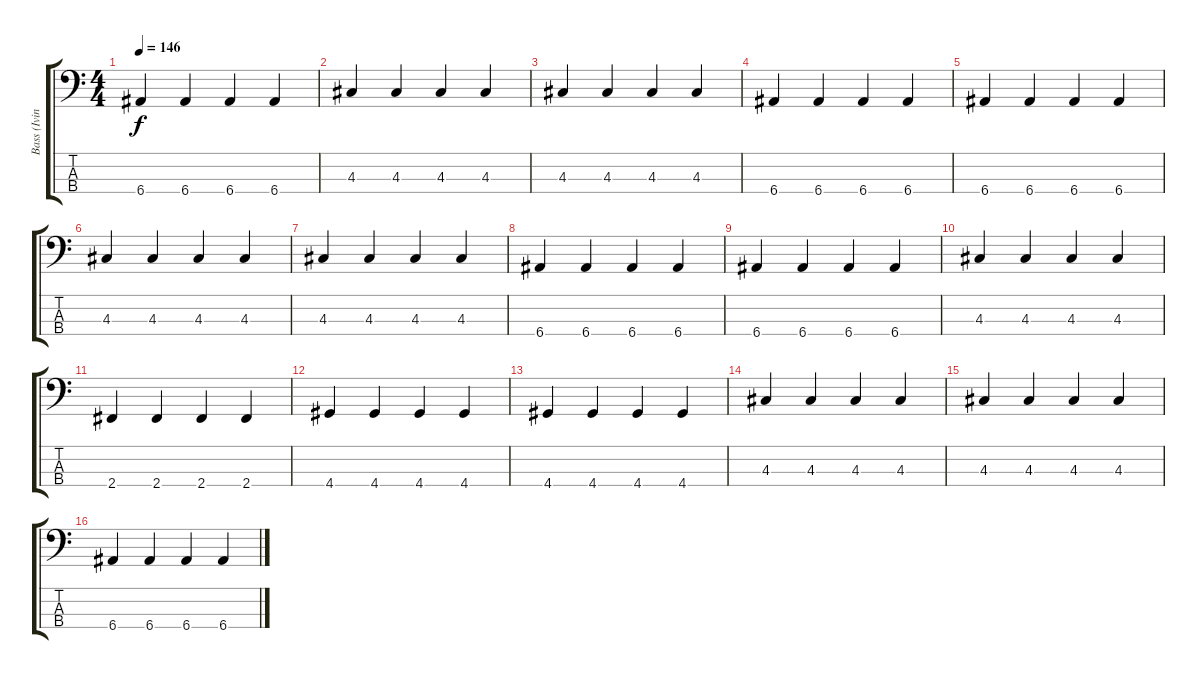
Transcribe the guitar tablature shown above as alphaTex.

\track ("Bass (Ivins)" "Bass (Ivin") {instrument electricbassfinger}
\staff {score tabs}
\tuning (G2 D2 A1 E1) {hide}
\ts (4 4)
\tempo 146
\clef f4
\ks c
6.4.4{dy f} 6.4.4 6.4.4 6.4.4 |
4.3.4 4.3.4 4.3.4 4.3.4 |
4.3.4 4.3.4 4.3.4 4.3.4 |
6.4.4 6.4.4 6.4.4 6.4.4 |
6.4.4 6.4.4 6.4.4 6.4.4 |
4.3.4 4.3.4 4.3.4 4.3.4 |
4.3.4 4.3.4 4.3.4 4.3.4 |
6.4.4 6.4.4 6.4.4 6.4.4 |
6.4.4 6.4.4 6.4.4 6.4.4 |
4.3.4 4.3.4 4.3.4 4.3.4 |
2.4.4 2.4.4 2.4.4 2.4.4 |
4.4.4 4.4.4 4.4.4 4.4.4 |
4.4.4 4.4.4 4.4.4 4.4.4 |
4.3.4 4.3.4 4.3.4 4.3.4 |
4.3.4 4.3.4 4.3.4 4.3.4 |
6.4.4 6.4.4 6.4.4 6.4.4
